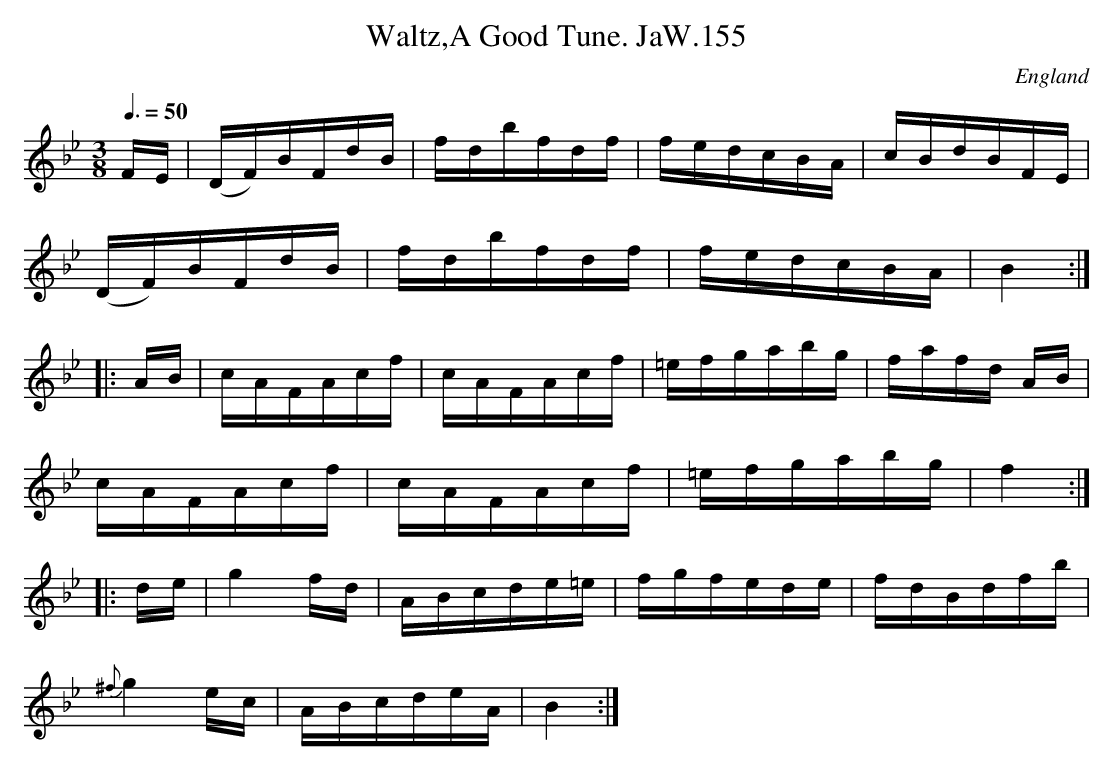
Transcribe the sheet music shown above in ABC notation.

X:1
T:Waltz,A Good Tune. JaW.155
L:1/16
M:3/8
O:England
Q:3/8=50
K:Bb
FE|(DF)BFdB|fdbfdf|fedcBA|cBdBFE|!
(DF)BFdB|fdbfdf|fedcBA|B4:|!
|:AB|cAFAcf|cAFAcf|=efgabg|fafd AB|!
cAFAcf|cAFAcf|=efgabg|f4:|!
|:de|g4fd|ABcde=e|fgfede|fdBdfb|!
{^f}g4ec|ABcdeA|B4:|
